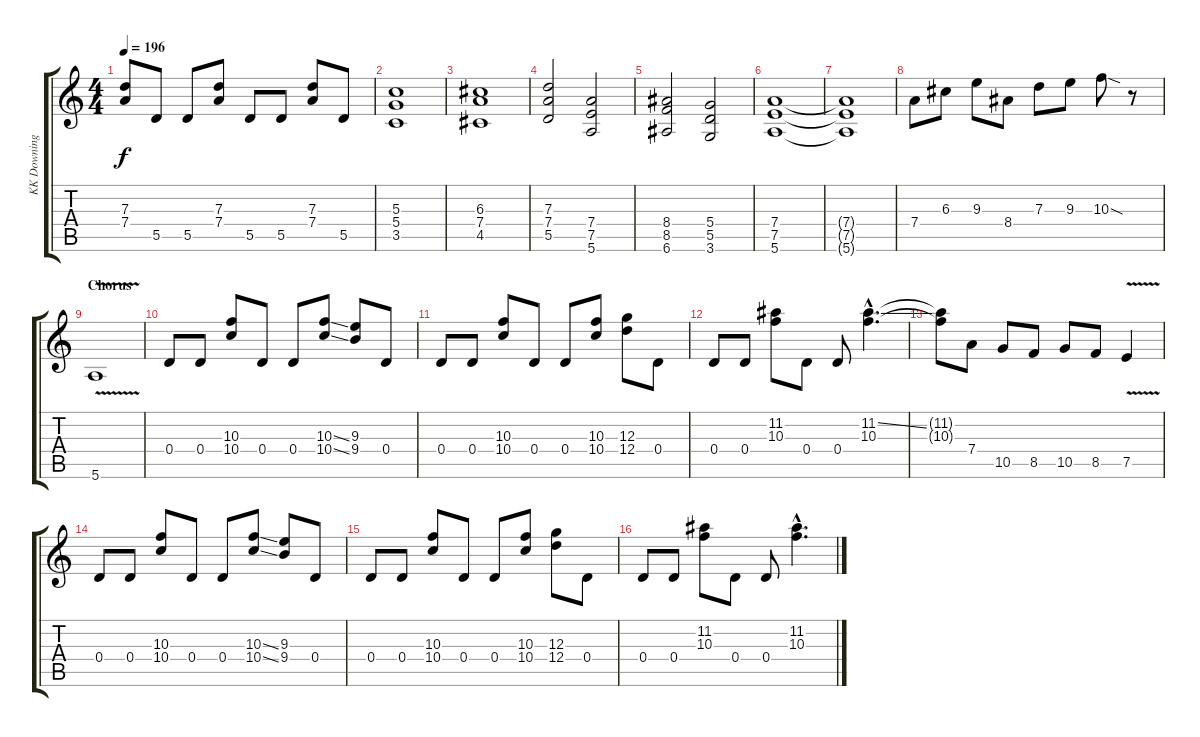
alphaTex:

\track ("KK Downing" "KK Downing") {instrument distortionguitar}
\staff {score tabs}
\tuning (E4 B3 G3 D3 A2 E2) {hide}
\ts (4 4)
\tempo 196
\clef g2
\ks c
(7.3 7.4).8{dy f} 5.5.8 5.5.8 (7.3 7.4).8 5.5.8 5.5.8 (7.3 7.4).8 5.5.8 |
(5.3 5.4 3.5).1 |
(6.3 7.4 4.5).1 |
(7.3 7.4 5.5).2 (7.4 7.5 5.6).2 |
(8.4 8.5 6.6).2 (5.4 5.5 3.6).2 |
(7.4 7.5 5.6).1 |
(7.4{t} 7.5{t} 5.6{t}).1 |
7.4.8 6.3.8 9.3.8 8.4.8 7.3.8 9.3.8 10.3{sod}.8 r.8 |
\section ("" "Chorus")
5.6{v}.1 |
0.4.8 0.4.8 (10.3 10.4).8 0.4.8 0.4.8 (10.3{ss} 10.4{ss}).8 (9.3 9.4).8 0.4.8 |
0.4.8 0.4.8 (10.3 10.4).8 0.4.8 0.4.8 (10.3 10.4).8 (12.3 12.4).8 0.4.8 |
0.4.8 0.4.8 (11.2 10.3).8 0.4.8 0.4.8 (11.2{ss hac} 10.3{hac}).4{d} |
(11.2{t} 10.3{t}).8 7.4.8 10.5.8 8.5.8 10.5.8 8.5.8 7.5{v}.4 |
0.4.8 0.4.8 (10.3 10.4).8 0.4.8 0.4.8 (10.3{ss} 10.4{ss}).8 (9.3 9.4).8 0.4.8 |
0.4.8 0.4.8 (10.3 10.4).8 0.4.8 0.4.8 (10.3 10.4).8 (12.3 12.4).8 0.4.8 |
0.4.8 0.4.8 (11.2 10.3).8 0.4.8 0.4.8 (11.2{ss hac} 10.3{hac}).4{d}
